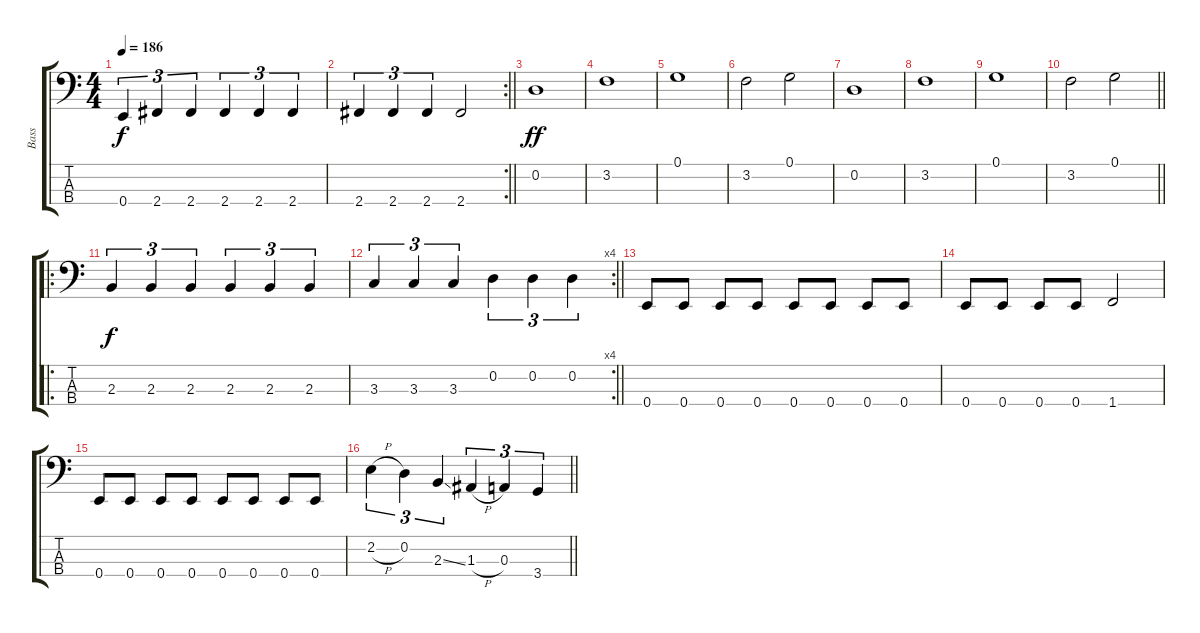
\track ("Bass" "Bass") {instrument electricbassfinger}
\staff {score tabs}
\tuning (G2 D2 A1 E1) {hide}
\ts (4 4)
\tempo 186
\clef f4
\ks c
0.4.4{tu (3 2) dy f} 2.4.4{tu (3 2)} 2.4.4{tu (3 2)} 2.4.4{tu (3 2)} 2.4.4{tu (3 2)} 2.4.4{tu (3 2)} |
\rc 2
\barLineRight lightlight
2.4.4{tu (3 2)} 2.4.4{tu (3 2)} 2.4.4{tu (3 2)} 2.4.2 |
\section ("" " ")
0.2.1{dy ff} |
3.2.1 |
0.1.1 |
3.2.2 0.1.2 |
0.2.1 |
3.2.1 |
0.1.1 |
\barLineRight lightlight
3.2.2 0.1.2 |
\ro
\section ("" " ")
2.3.4{tu (3 2) dy f} 2.3.4{tu (3 2)} 2.3.4{tu (3 2)} 2.3.4{tu (3 2)} 2.3.4{tu (3 2)} 2.3.4{tu (3 2)} |
\rc 4
\barLineRight lightlight
3.3.4{tu (3 2)} 3.3.4{tu (3 2)} 3.3.4{tu (3 2)} 0.2.4{tu (3 2)} 0.2.4{tu (3 2)} 0.2.4{tu (3 2)} |
\section ("" " ")
0.4.8 0.4.8 0.4.8 0.4.8 0.4.8 0.4.8 0.4.8 0.4.8 |
0.4.8 0.4.8 0.4.8 0.4.8 1.4.2 |
0.4.8 0.4.8 0.4.8 0.4.8 0.4.8 0.4.8 0.4.8 0.4.8 |
\barLineRight lightlight
2.2{h}.4{tu (3 2)} 0.2.4{tu (3 2)} 2.3{ss}.4{tu (3 2)} 1.3{h}.4{tu (3 2)} 0.3.4{tu (3 2)} 3.4.4{tu (3 2)}
